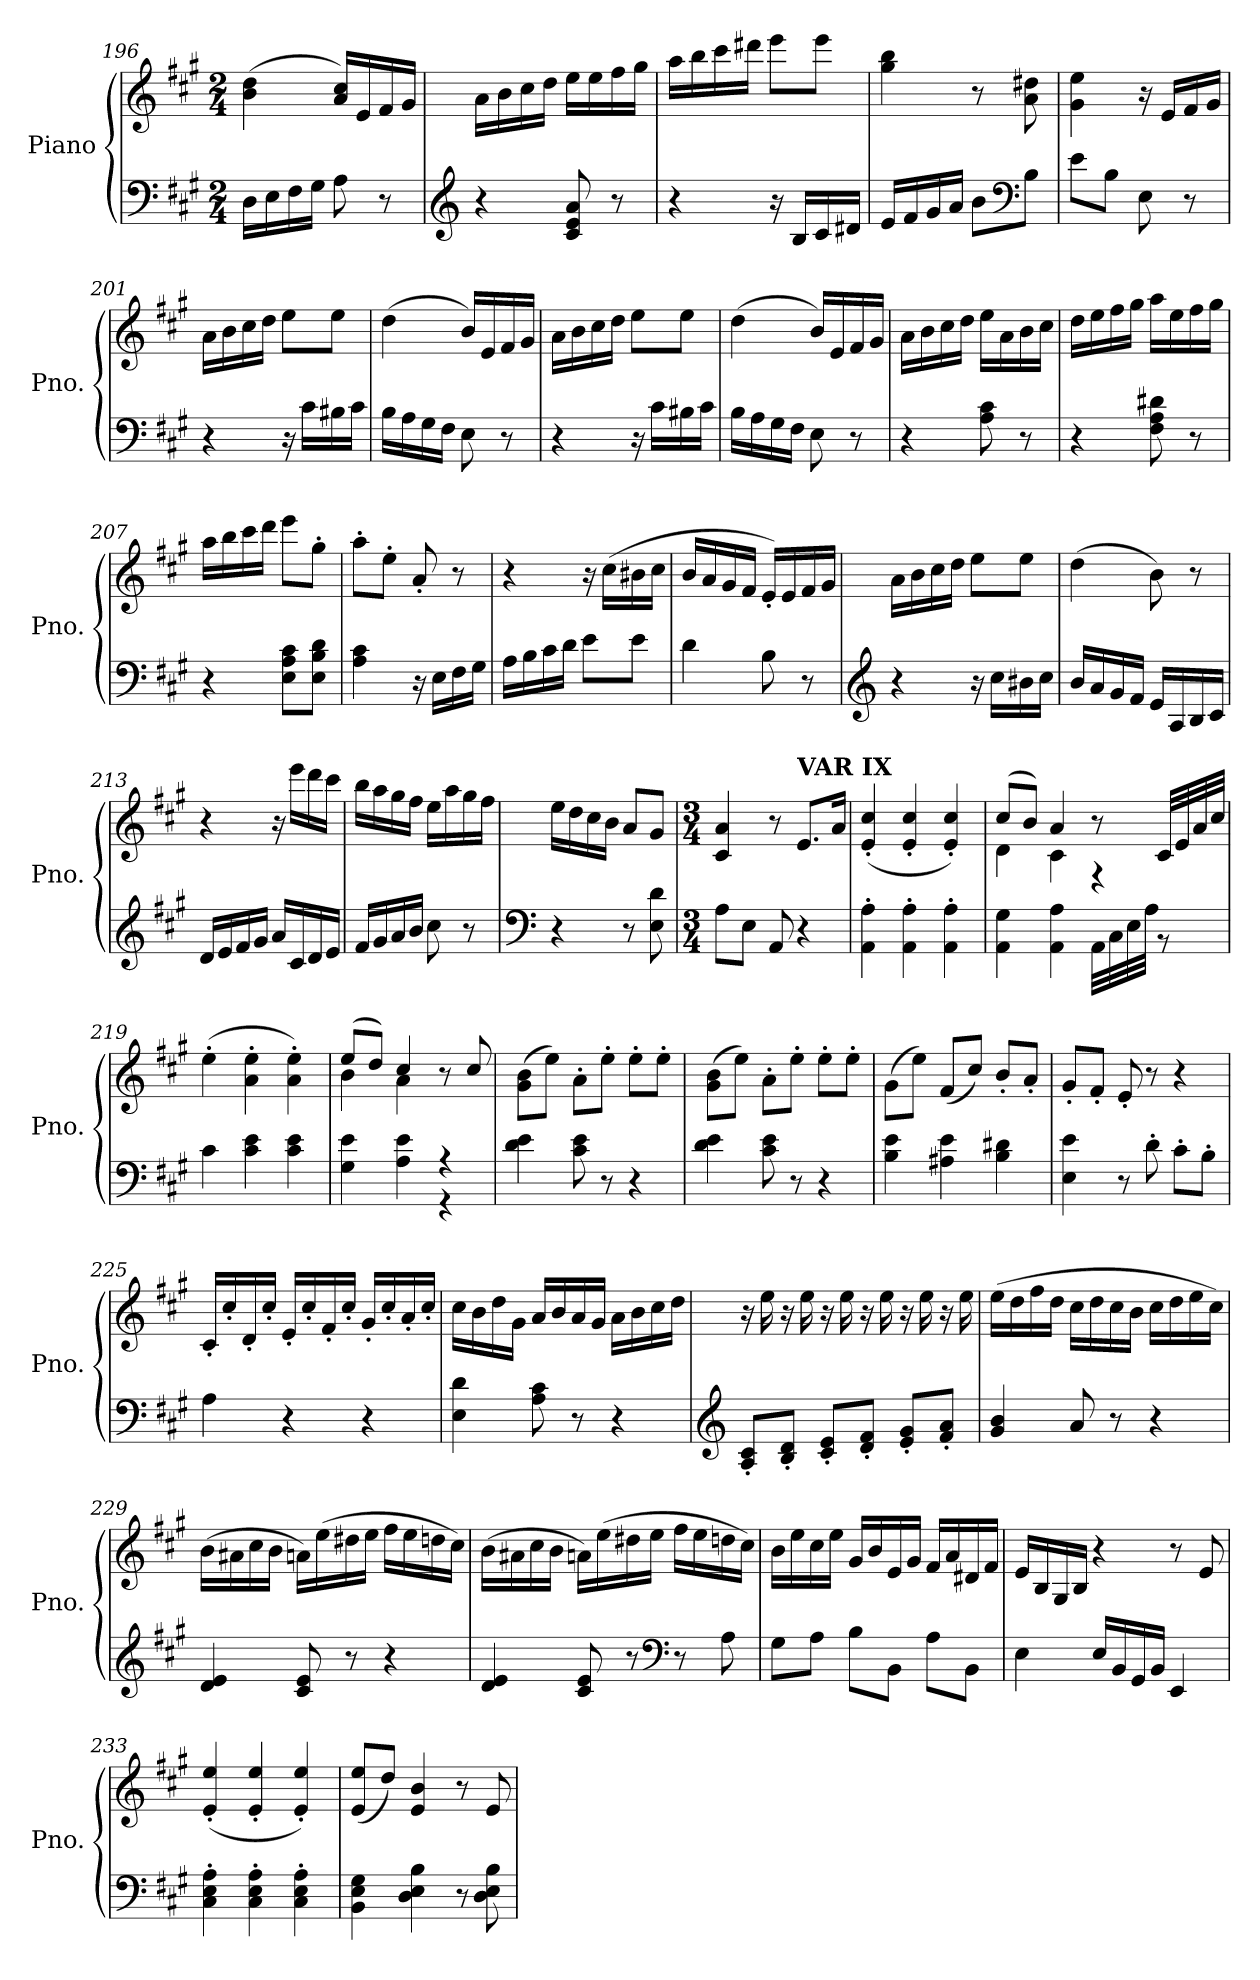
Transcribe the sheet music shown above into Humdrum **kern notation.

**kern	**kern
*part1	*part1
*staff2	*staff1
*I"Piano	*
*I'Pno.	*
*clefF4	*clefG2
*k[f#c#g#]	*k[f#c#g#]
*M2/4	*M2/4
=196	=196
16D\LL	(>4b\ 4dd\
16E\	.
16F#\	.
16G#\JJ	.
8A\	16a/ 16cc#/LL)
.	16e/
8r	16f#/
.	16g#/JJ
=197	=197
*clefG2	*
4r	16a\LL
.	16b\
.	16cc#\
.	16dd\JJ
8c#/ 8e/ 8a/	16ee\LL
.	16ee\
8r	16ff#\
.	16gg#\JJ
=198	=198
4r	16aa\LL
.	16bb\
.	16ccc#\
.	16ddd#X\JJ
16r	8eee\L
16B/LL	.
16c#/	8eee\J
16d#X/JJ	.
=199	=199
16e/LL	4gg#\ 4bb\
16f#/	.
16g#/	.
16a/JJ	.
8b\L	8r
*clefF4	*
8B\J	8a\ 8dd#X\
=200	=200
8e\L	4g#\ 4ee\
8B\J	.
8E\	16r
.	16e/LL
8r	16f#/
.	16g#/JJ
=201	=201
4r	16a\LL
.	16b\
.	16cc#\
.	16dd\JJ
16r	8ee\L
16c#\LL	.
16B#X\	8ee\J
16c#\JJ	.
=202	=202
16B\LL	(>4dd\
16A\	.
16G#\	.
16F#\JJ	.
8E\	16b/LL)
.	16e/
8r	16f#/
.	16g#/JJ
=203	=203
4r	16a\LL
.	16b\
.	16cc#\
.	16dd\JJ
16r	8ee\L
16c#\LL	.
16B#X\	8ee\J
16c#\JJ	.
=204	=204
16B\LL	(>4dd\
16A\	.
16G#\	.
16F#\JJ	.
8E\	16b/LL)
.	16e/
8r	16f#/
.	16g#/JJ
=205	=205
4r	16a\LL
.	16b\
.	16cc#\
.	16dd\JJ
8A\ 8c#\	16ee\LL
.	16a\
8r	16b\
.	16cc#\JJ
=206	=206
4r	16dd\LL
.	16ee\
.	16ff#\
.	16gg#\JJ
8F#\ 8A\ 8d#X\	16aa\LL
.	16ee\
8r	16ff#\
.	16gg#\JJ
=207	=207
4r	16aa\LL
.	16bb\
.	16ccc#\
.	16ddd\JJ
8E\ 8A\ 8c#\L	8eee\L
8E\ 8B\ 8d\J	8gg#'\J
=208	=208
4A\ 4c#\	8aa'\L
.	8ee'\J
16r	8a'/
16E\LL	.
16F#\	8r
16G#\JJ	.
=209	=209
16A\LL	4r
16B\	.
16c#\	.
16d\JJ	.
8e\L	16r
.	(>16cc#\LL
8e\J	16b#X\
.	16cc#\JJ
=210	=210
4d\	16b/LL
.	16a/
.	16g#/
.	16f#/JJ
8B\	16e'/LL)
.	16e/
8r	16f#/
.	16g#/JJ
=211	=211
*clefG2	*
4r	16a\LL
.	16b\
.	16cc#\
.	16dd\JJ
16r	8ee\L
16cc#\LL	.
16b#X\	8ee\J
16cc#\JJ	.
=212	=212
16b/LL	(>4dd\
16a/	.
16g#/	.
16f#/JJ	.
16e/LL	8b\)
16A/	.
16B/	8r
16c#/JJ	.
=213	=213
16d/LL	4r
16e/	.
16f#/	.
16g#/JJ	.
16a/LL	16r
16c#/	16eee\LL
16d/	16ddd\
16e/JJ	16ccc#\JJ
=214	=214
16f#/LL	16bb\LL
16g#/	16aa\
16a/	16gg#\
16b/JJ	16ff#\JJ
8cc#\	16ee\LL
.	16aa\
8r	16gg#\
.	16ff#\JJ
=215	=215
*clefF4	*
4r	16ee\LL
.	16dd\
.	16cc#\
.	16b\JJ
8r	8a/L
8E\ 8d\	8g#/J
=216	=216
*M3/4	*M3/4
8A\L	4c#/ 4a/
8E\J	.
8AA/	8r
!	!LO:TX:a:B:t=VAR IX
4r	8.e/L
.	16a/Jk
=217	=217
4AA\' 4A\'	(<4e/' 4cc#/'
4AA\' 4A\'	4e/' 4cc#/'
4AA\' 4A\'	4e/' 4cc#/')
=218	=218
*^	*^
2ryy	4AA\ 4G#\	(>8cc#/L	4d\
.	.	8b/J)	.
.	4AA\ 4A\	4a/	4c#\
4r	32AA\LLL	8r	4ryy
.	32C#\	.	.
.	32E\	.	.
.	32A\JJJ	.	.
.	8r	32c#/LLL	.
.	.	32e/	.
.	.	32a/	.
.	.	32cc#/JJJ	.
*v	*v	*	*
*	*v	*v
=219	=219
4c#\	(>4ee'\
4c#\ 4e\	4a\' 4ee\'
4c#\ 4e\	4a\' 4ee\')
=220	=220
*^	*^
2ryy	4G#\ 4e\	(>8ee/L	4b\
.	.	8dd/J)	.
.	4A\ 4e\	4cc#/	4a\
4r	4r	8r	4ryy
.	.	8cc#/	.
*v	*v	*	*
*	*v	*v
=221	=221
4d\ 4e\	(>8g#\ 8b\L
.	8ee\J)
8c#\ 8e\	8a'\L
8r	8ee'\J
4r	8ee'\L
.	8ee'\J
=222	=222
4d\ 4e\	(>8g#\ 8b\L
.	8ee\J)
8c#\ 8e\	8a'\L
8r	8ee'\J
4r	8ee'\L
.	8ee'\J
=223	=223
4B\ 4e\	(>8g#\L
.	8ee\J)
4A#X\ 4e\	(<8f#/L
.	8cc#/J)
4B\ 4d#X\	8b'/L
.	8a'/J
=224	=224
4E\ 4e\	8g#'/L
.	8f#'/J
8r	8e'/
8d'\	8r
8c#'\L	4r
8B'\J	.
=225	=225
4A\	16c#'/LL
.	16cc#'/
.	16d'/
.	16cc#'/JJ
4r	16e'/LL
.	16cc#'/
.	16f#'/
.	16cc#'/JJ
4r	16g#'/LL
.	16cc#'/
.	16a'/
.	16cc#'/JJ
=226	=226
4E\ 4d\	16cc#\LL
.	16b\
.	16dd\
.	16g#\JJ
8A\ 8c#\	16a/LL
.	16b/
8r	16a/
.	16g#/JJ
4r	16a\LL
.	16b\
.	16cc#\
.	16dd\JJ
=227	=227
*clefG2	*
8A/' 8c#/'L	16r
.	16ee\
8B/' 8d/'J	16r
.	16ee\
8c#/' 8e/'L	16r
.	16ee\
8d/' 8f#/'J	16r
.	16ee\
8e/' 8g#/'L	16r
.	16ee\
8f#/' 8a/'J	16r
.	16ee\
=228	=228
4g#/ 4b/	(>16ee\LL
.	16dd\
.	16ff#\
.	16dd\JJ
8a/	16cc#\LL
.	16dd\
8r	16cc#\
.	16b\JJ
4r	16cc#\LL
.	16dd\
.	16ee\
.	16cc#\JJ)
=229	=229
4d/ 4e/	(>16b\LL
.	16a#X\
.	16cc#\
.	16b\JJ
8c#/ 8e/	16an\LL)
.	(>16ee\
8r	16dd#X\
.	16ee\JJ
4r	16ff#\LL
.	16ee\
.	16ddn\
.	16cc#\JJ)
=230	=230
4d/ 4e/	(>16b\LL
.	16a#X\
.	16cc#\
.	16b\JJ
8c#/ 8e/	16an\LL)
.	(>16ee\
8r	16dd#X\
.	16ee\JJ
*clefF4	*
8r	16ff#\LL
.	16ee\
8A\	16ddn\
.	16cc#\JJ)
=231	=231
8G#\L	16b\LL
.	16ee\
8A\J	16cc#\
.	16ee\JJ
8B\L	16g#/LL
.	16b/
8BB\J	16e/
.	16g#/JJ
8A\L	16f#/LL
.	16a/
8BB\J	16d#X/
.	16f#/JJ
=232	=232
4E\	16e/LL
.	16B/
.	16G#/
.	16B/JJ
16E/LL	4r
16BB/	.
16GG#/	.
16BB/JJ	.
4EE/	8r
.	8e/
=233	=233
4C#\' 4E\' 4A\'	(<4e/' 4ee/'
4C#\' 4E\' 4A\'	4e/' 4ee/'
4C#\' 4E\' 4A\'	4e/' 4ee/')
=234	=234
4BB\ 4E\ 4G#\	(<8e/ 8ee/L
.	8dd/J)
4D\ 4E\ 4B\	4e/ 4b/
8r	8r
8D\ 8E\ 8B\	8e/
=	=
*-	*-
